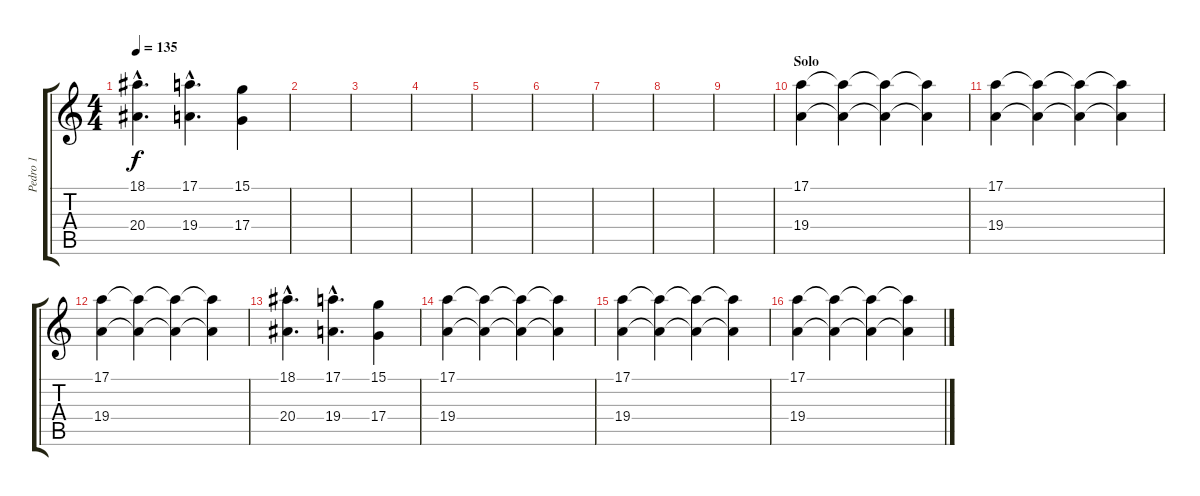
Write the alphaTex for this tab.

\track ("Pedro 1" "Pedro 1") {instrument synthstrings1}
\staff {score tabs}
\tuning (E4 B3 G3 D3 A2 E2) {hide}
\ts (4 4)
\tempo 135
\clef g2
\ks c
(18.1{hac} 20.4{hac}).4{d dy f} (17.1{hac} 19.4{hac}).4{d} (15.1 17.4).4 |
|
|
|
|
|
|
|
|
\section ("" "Solo")
(17.1 19.4).4 (17.1{t} 19.4{t}).4 (17.1{t} 19.4{t}).4 (17.1{t} 19.4{t}).4 |
(17.1 19.4).4 (17.1{t} 19.4{t}).4 (17.1{t} 19.4{t}).4 (17.1{t} 19.4{t}).4 |
(17.1 19.4).4 (17.1{t} 19.4{t}).4 (17.1{t} 19.4{t}).4 (17.1{t} 19.4{t}).4 |
(18.1{hac} 20.4{hac}).4{d} (17.1{hac} 19.4{hac}).4{d} (15.1 17.4).4 |
(17.1 19.4).4 (17.1{t} 19.4{t}).4 (17.1{t} 19.4{t}).4 (17.1{t} 19.4{t}).4 |
(17.1 19.4).4 (17.1{t} 19.4{t}).4 (17.1{t} 19.4{t}).4 (17.1{t} 19.4{t}).4 |
(17.1 19.4).4 (17.1{t} 19.4{t}).4 (17.1{t} 19.4{t}).4 (17.1{t} 19.4{t}).4
